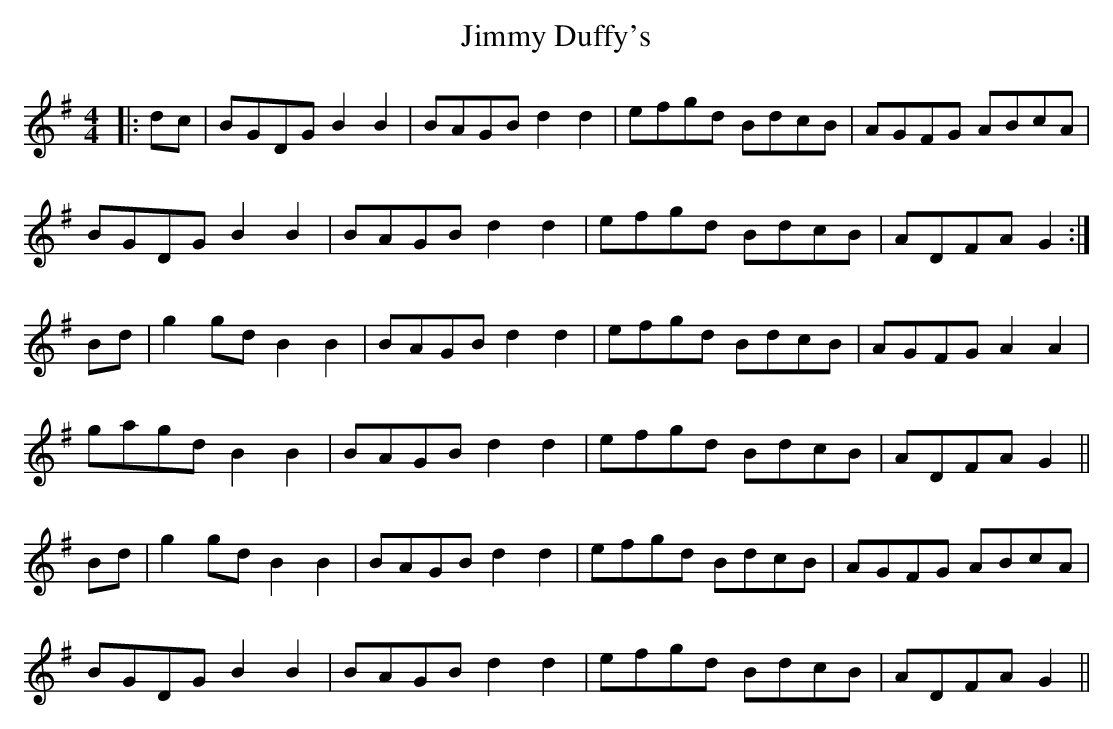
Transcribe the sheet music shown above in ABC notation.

X:1
T: Jimmy Duffy's
M: 4/4
L: 1/8
K: Gmaj
|:dc|BGDG B2B2|BAGB d2d2|efgd BdcB|AGFG ABcA|
BGDG B2B2|BAGB d2d2|efgd BdcB|ADFA G2:|
Bd|g2gd B2B2|BAGB d2d2|efgd BdcB|AGFG A2A2|
gagd B2B2|BAGB d2d2|efgd BdcB|ADFA G2||
Bd|g2gd B2B2|BAGB d2d2|efgd BdcB|AGFG ABcA|
BGDG B2B2|BAGB d2d2|efgd BdcB|ADFA G2||
